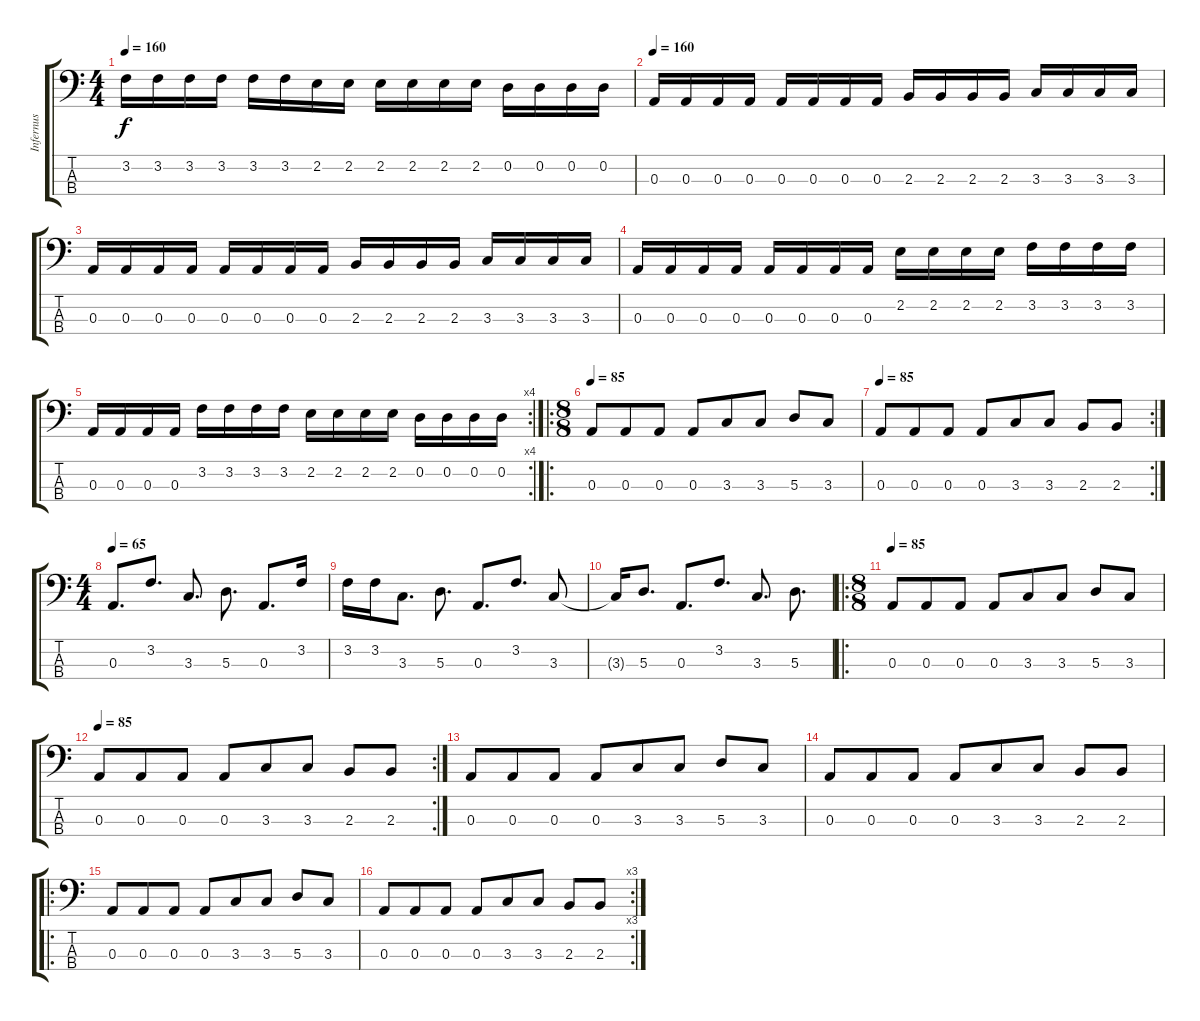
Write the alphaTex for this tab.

\track ("Infernus" "Infernus") {instrument electricbassfinger}
\staff {score tabs}
\tuning (G2 D2 A1 E1) {hide}
\ts (4 4)
\tempo 160
\clef f4
\ks c
3.2.16{dy f} 3.2.16 3.2.16 3.2.16 3.2.16 3.2.16 2.2.16 2.2.16 2.2.16 2.2.16 2.2.16 2.2.16 0.2.16 0.2.16 0.2.16 0.2.16 |
\tempo 160
0.3.16 0.3.16 0.3.16 0.3.16 0.3.16 0.3.16 0.3.16 0.3.16 2.3.16 2.3.16 2.3.16 2.3.16 3.3.16 3.3.16 3.3.16 3.3.16 |
0.3.16 0.3.16 0.3.16 0.3.16 0.3.16 0.3.16 0.3.16 0.3.16 2.3.16 2.3.16 2.3.16 2.3.16 3.3.16 3.3.16 3.3.16 3.3.16 |
0.3.16 0.3.16 0.3.16 0.3.16 0.3.16 0.3.16 0.3.16 0.3.16 2.2.16 2.2.16 2.2.16 2.2.16 3.2.16 3.2.16 3.2.16 3.2.16 |
\rc 4
0.3.16 0.3.16 0.3.16 0.3.16 3.2.16 3.2.16 3.2.16 3.2.16 2.2.16 2.2.16 2.2.16 2.2.16 0.2.16 0.2.16 0.2.16 0.2.16 |
\ro
\ts (8 8)
\tempo 85
0.3.8 0.3.8 0.3.8 0.3.8 3.3.8 3.3.8 5.3.8 3.3.8 |
\rc 2
\tempo 85
0.3.8 0.3.8 0.3.8 0.3.8 3.3.8 3.3.8 2.3.8 2.3.8 |
\ts (4 4)
\tempo 65
0.3.8{d} 3.2.8{d} 3.3.8{d} 5.3.8{d} 0.3.8{d} 3.2.16 |
3.2.16 3.2.16 3.3.8{d} 5.3.8{d} 0.3.8{d} 3.2.8{d} 3.3.8 |
3.3{t}.16 5.3.8{d} 0.3.8{d} 3.2.8{d} 3.3.8{d} 5.3.8{d} |
\ro
\ts (8 8)
\tempo 85
0.3.8 0.3.8 0.3.8 0.3.8 3.3.8 3.3.8 5.3.8 3.3.8 |
\rc 2
\tempo 85
0.3.8 0.3.8 0.3.8 0.3.8 3.3.8 3.3.8 2.3.8 2.3.8 |
0.3.8 0.3.8 0.3.8 0.3.8 3.3.8 3.3.8 5.3.8 3.3.8 |
0.3.8 0.3.8 0.3.8 0.3.8 3.3.8 3.3.8 2.3.8 2.3.8 |
\ro
0.3.8 0.3.8 0.3.8 0.3.8 3.3.8 3.3.8 5.3.8 3.3.8 |
\rc 3
0.3.8 0.3.8 0.3.8 0.3.8 3.3.8 3.3.8 2.3.8 2.3.8
